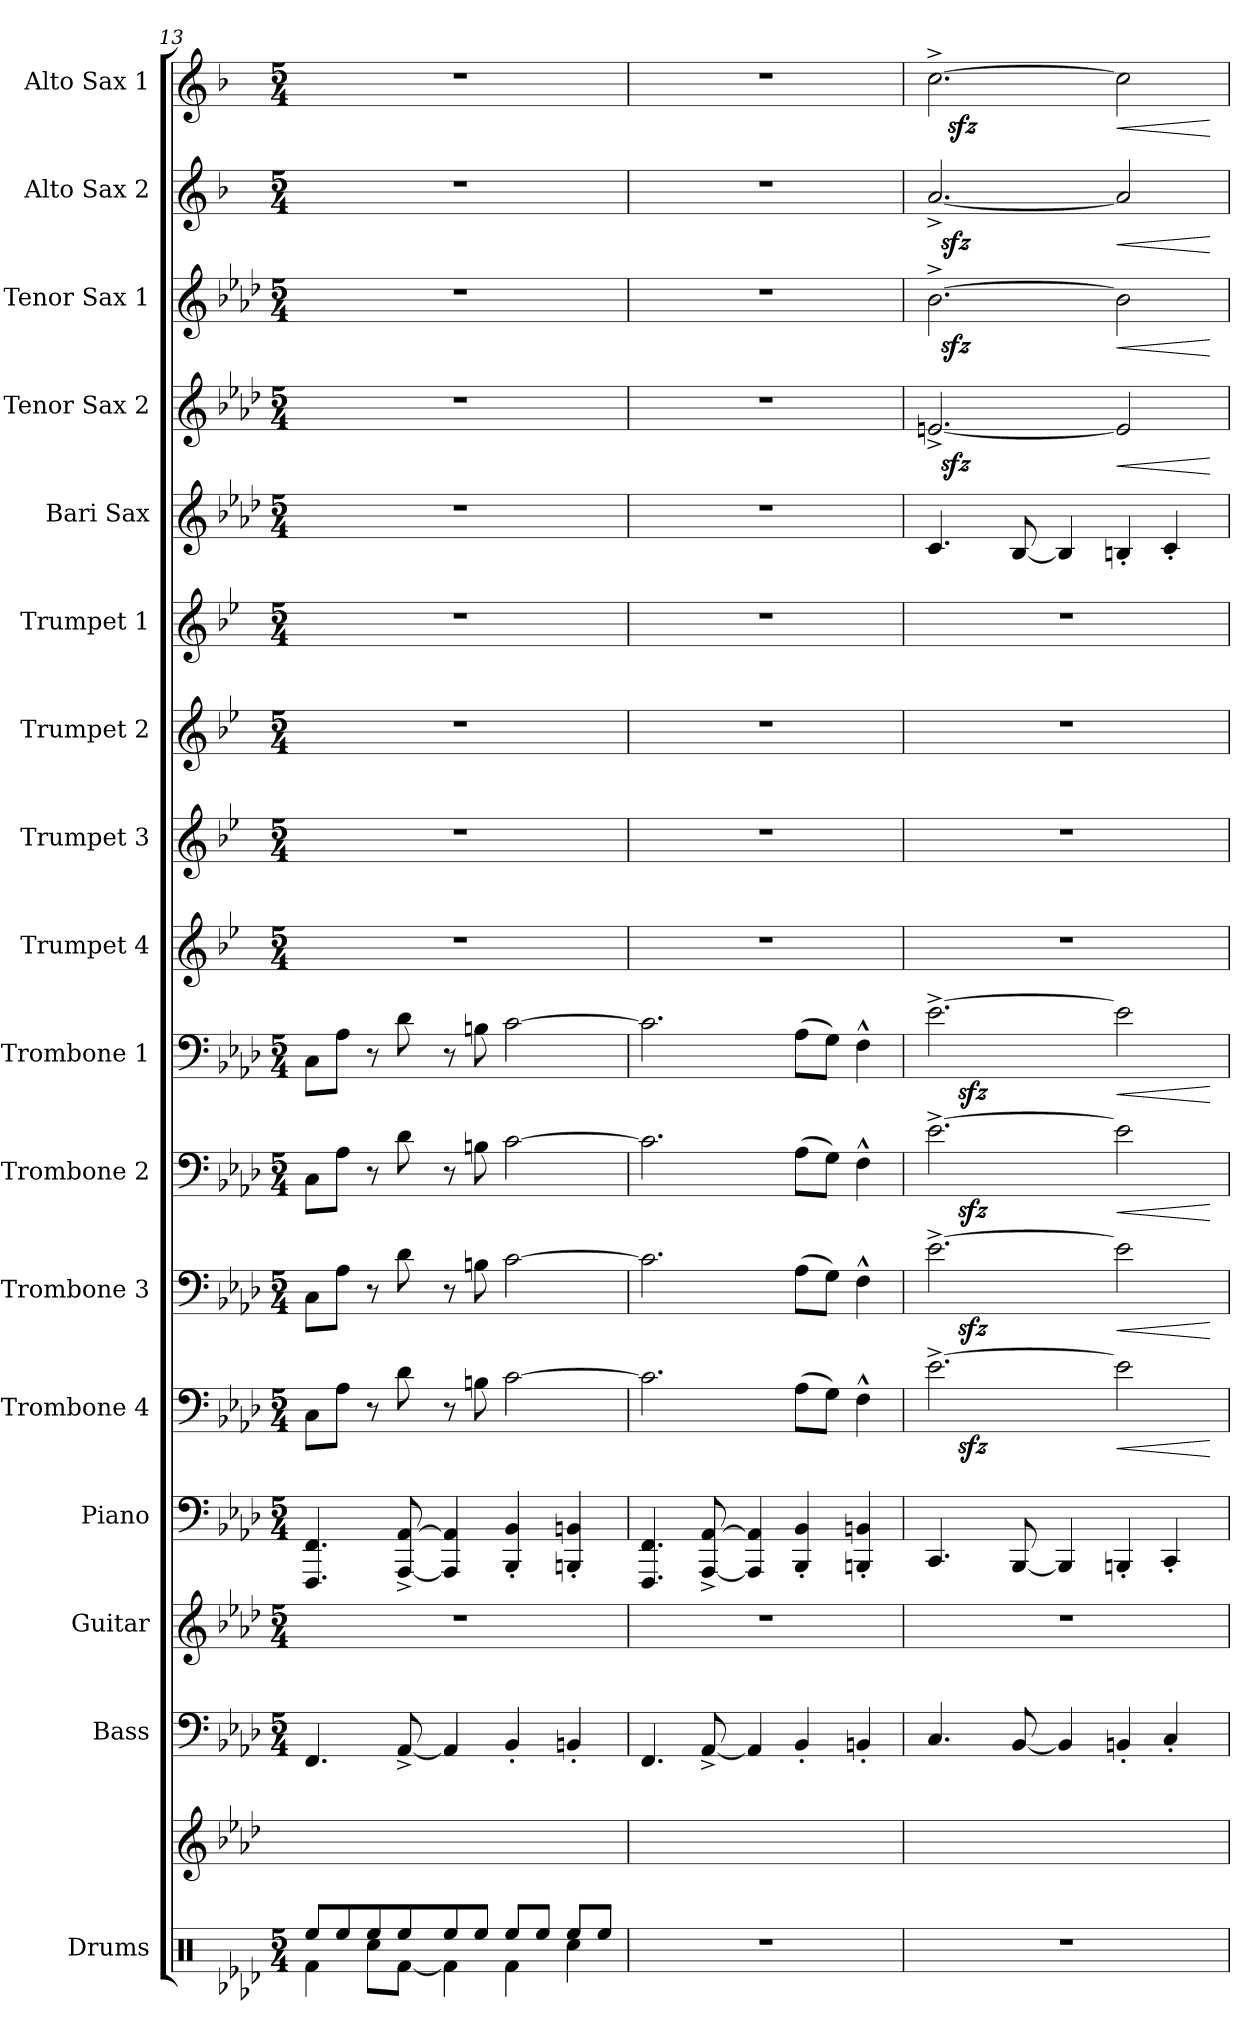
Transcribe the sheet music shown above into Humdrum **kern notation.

**kern	**kern	**kern	**kern	**kern	**kern	**dynam	**kern	**dynam	**kern	**dynam	**kern	**dynam	**kern	**kern	**kern	**kern	**kern	**kern	**dynam	**kern	**dynam	**kern	**dynam	**kern	**dynam
*part18	*part17	*part16	*part15	*part14	*part13	*part13	*part12	*part12	*part11	*part11	*part10	*part10	*part9	*part8	*part7	*part6	*part5	*part4	*part4	*part3	*part3	*part2	*part2	*part1	*part1
*staff18	*staff17	*staff16	*staff15	*staff14	*staff13	*staff13	*staff12	*staff12	*staff11	*staff11	*staff10	*staff10	*staff9	*staff8	*staff7	*staff6	*staff5	*staff4	*staff4	*staff3	*staff3	*staff2	*staff2	*staff1	*staff1
*I"Drums	*	*I"Bass	*I"Guitar	*I"Piano	*I"Trombone 4	*	*I"Trombone 3	*	*I"Trombone 2	*	*I"Trombone 1	*	*I"Trumpet 4	*I"Trumpet 3	*I"Trumpet 2	*I"Trumpet 1	*I"Bari Sax	*I"Tenor Sax 2	*	*I"Tenor Sax 1	*	*I"Alto Sax 2	*	*I"Alto Sax 1	*
*	*	*	*I'Gtr.	*I'Pno	*I'Trb	*	*I'Trb	*	*I'Trb	*	*I'Trb	*	*I'Tpt	*	*I'Tpt	*I'Tpt	*	*I'T Sax	*	*I'T Sax	*	*I'A Sax	*	*I'A Sax	*
*clefX	*clefG2	*clefF4	*clefG2	*clefF4	*clefF4	*	*clefF4	*	*clefF4	*	*clefF4	*	*clefG2	*clefG2	*clefG2	*clefG2	*clefG2	*clefG2	*	*clefG2	*	*clefG2	*	*clefG2	*
*	*	*ITrd7c12	*ITrd7c12	*	*	*	*	*	*	*	*	*	*ITrd1c2	*ITrd1c2	*ITrd1c2	*ITrd1c2	*ITrd12c21	*ITrd8c14	*	*ITrd8c14	*	*ITrd5c9	*	*ITrd5c9	*
*k[b-e-a-d-]	*k[b-e-a-d-]	*k[b-e-a-d-]	*k[b-e-a-d-]	*k[b-e-a-d-]	*k[b-e-a-d-]	*	*k[b-e-a-d-]	*	*k[b-e-a-d-]	*	*k[b-e-a-d-]	*	*k[b-e-a-d-]	*k[b-e-a-d-]	*k[b-e-a-d-]	*k[b-e-a-d-]	*k[b-e-a-d-]	*k[b-e-a-d-]	*	*k[b-e-a-d-]	*	*k[b-e-a-d-]	*	*k[b-e-a-d-]	*
*A-:	*A-:	*A-:	*A-:	*A-:	*A-:	*	*A-:	*	*A-:	*	*A-:	*	*A-:	*A-:	*A-:	*A-:	*A-:	*A-:	*	*A-:	*	*A-:	*	*A-:	*
*M5/4	*	*M5/4	*M5/4	*M5/4	*M5/4	*	*M5/4	*	*M5/4	*	*M5/4	*	*M5/4	*M5/4	*M5/4	*M5/4	*M5/4	*M5/4	*	*M5/4	*	*M5/4	*	*M5/4	*
=13	=13	=13	=13	=13	=13	=13	=13	=13	=13	=13	=13	=13	=13	=13	=13	=13	=13	=13	=13	=13	=13	=13	=13	=13	=13
*^	*	*	*	*	*	*	*	*	*	*	*	*	*	*	*	*	*	*	*	*	*	*	*	*	*
8Ree/L	4Rf\	1ryy	4.FFF/	4%5r	4.FFF/ 4.FF/	8C\L	.	8C\L	.	8C\L	.	8C\L	.	4%5r	4%5r	4%5r	4%5r	4%5r	4%5r	.	4%5r	.	4%5r	.	4%5r	.
8Ree/	.	.	.	.	.	8A-\J	.	8A-\J	.	8A-\J	.	8A-\J	.	.	.	.	.	.	.	.	.	.	.	.	.	.
8Ree/	8Rcc\L	.	.	.	.	8r	.	8r	.	8r	.	8r	.	.	.	.	.	.	.	.	.	.	.	.	.	.
8Ree/	[<8Rf\J	.	[8AAA-^</	.	[8AAA-/^< [8AA-/^<	8d-i\	.	8d-i\	.	8d-i\	.	8d-i\	.	.	.	.	.	.	.	.	.	.	.	.	.	.
8Ree/	4Rf\]	.	4AAA-/]	.	4AAA-/] 4AA-/]	8r	.	8r	.	8r	.	8r	.	.	.	.	.	.	.	.	.	.	.	.	.	.
8Ree/J	.	.	.	.	.	8Bn\	.	8Bn\	.	8Bn\	.	8Bn\	.	.	.	.	.	.	.	.	.	.	.	.	.	.
8Ree/L	4Rf\	.	4BBB-'</	.	4BBB-/'< 4BB-/'<	[2c\	.	[2c\	.	[2c\	.	[2c\	.	.	.	.	.	.	.	.	.	.	.	.	.	.
8Ree/J	.	.	.	.	.	.	.	.	.	.	.	.	.	.	.	.	.	.	.	.	.	.	.	.	.	.
8Ree/L	4Rcc\	4ryy	4BBBn'</	.	4BBBn/'< 4BBn/'<	.	.	.	.	.	.	.	.	.	.	.	.	.	.	.	.	.	.	.	.	.
8Ree/J	.	.	.	.	.	.	.	.	.	.	.	.	.	.	.	.	.	.	.	.	.	.	.	.	.	.
*v	*v	*	*	*	*	*	*	*	*	*	*	*	*	*	*	*	*	*	*	*	*	*	*	*	*	*
=14	=14	=14	=14	=14	=14	=14	=14	=14	=14	=14	=14	=14	=14	=14	=14	=14	=14	=14	=14	=14	=14	=14	=14	=14	=14
4%5r	1ryy	4.FFF/	4%5r	4.FFF/ 4.FF/	2.c\]	.	2.c\]	.	2.c\]	.	2.c\]	.	4%5r	4%5r	4%5r	4%5r	4%5r	4%5r	.	4%5r	.	4%5r	.	4%5r	.
.	.	[8AAA-^</	.	[8AAA-/^< [8AA-/^<	.	.	.	.	.	.	.	.	.	.	.	.	.	.	.	.	.	.	.	.	.
.	.	4AAA-/]	.	4AAA-/] 4AA-/]	.	.	.	.	.	.	.	.	.	.	.	.	.	.	.	.	.	.	.	.	.
.	.	4BBB-'</	.	4BBB-/'< 4BB-/'<	(>8A-\L	.	(>8A-\L	.	(>8A-\L	.	(>8A-\L	.	.	.	.	.	.	.	.	.	.	.	.	.	.
.	.	.	.	.	8G\J)	.	8G\J)	.	8G\J)	.	8G\J)	.	.	.	.	.	.	.	.	.	.	.	.	.	.
.	4ryy	4BBBn'</	.	4BBBn/'< 4BBn/'<	4F^^>\	.	4F^^>\	.	4F^^>\	.	4F^^>\	.	.	.	.	.	.	.	.	.	.	.	.	.	.
=15	=15	=15	=15	=15	=15	=15	=15	=15	=15	=15	=15	=15	=15	=15	=15	=15	=15	=15	=15	=15	=15	=15	=15	=15	=15
*	*	*	*	*	*^	*	*^	*	*^	*	*^	*	*	*	*	*	*	*^	*	*^	*	*^	*	*^	*
4%5r	1ryy	4.CC/	4%5r	4.CC/	[2.e-^>\	16ryy	.	[2.e-^>\	16ryy	.	[2.e-^>\	16ryy	.	[2.e-^>\	16ryy	.	4%5r	4%5r	4%5r	4%5r	4.C/	[2.En^</	32ryy	.	[2.B-^>\	32ryy	.	[2.c^</	32ryy	.	[2.e-^>\	24ryy	.
!	!	!	!	!	!	!	!	!	!	!	!	!	!	!	!	!	!	!	!	!	!	!	!	!LO:DY:b	!	!	!LO:DY:b	!	!	!LO:DY:b	!	!	!
.	.	.	.	.	.	.	.	.	.	.	.	.	.	.	.	.	.	.	.	.	.	.	1ryy	sfz	.	1ryy	sfz	.	1ryy	sfz	.	.	.
!	!	!	!	!	!	!	!	!	!	!	!	!	!	!	!	!	!	!	!	!	!	!	!	!	!	!	!	!	!	!	!	!	!LO:DY:b
.	.	.	.	.	.	.	.	.	.	.	.	.	.	.	.	.	.	.	.	.	.	.	.	.	.	.	.	.	.	.	.	3%2ryy	sfz
!	!	!	!	!	!	!	!LO:DY:b	!	!	!LO:DY:b	!	!	!LO:DY:b	!	!	!LO:DY:b	!	!	!	!	!	!	!	!	!	!	!	!	!	!	!	!	!
.	.	.	.	.	.	1ryy	sfz	.	1ryy	sfz	.	1ryy	sfz	.	1ryy	sfz	.	.	.	.	.	.	.	.	.	.	.	.	.	.	.	.	.
.	.	[8BBB-/	.	[8BBB-/	.	.	.	.	.	.	.	.	.	.	.	.	.	.	.	.	[8BB-/	.	.	.	.	.	.	.	.	.	.	.	.
.	.	4BBB-/]	.	4BBB-/]	.	.	.	.	.	.	.	.	.	.	.	.	.	.	.	.	4BB-/]	.	.	.	.	.	.	.	.	.	.	.	.
.	.	.	.	.	.	.	.	.	.	.	.	.	.	.	.	.	.	.	.	.	.	.	.	.	.	.	.	.	.	.	.	6..ryy	.
!	!	!	!	!	!	!	!LO:HP:b	!	!	!LO:HP:b	!	!	!LO:HP:b	!	!	!LO:HP:b	!	!	!	!	!	!	!	!LO:HP:b	!	!	!LO:HP:b	!	!	!LO:HP:b	!	!	!LO:HP:b
.	.	4BBBn'</	.	4BBBn'</	2e-\]	.	<	2e-\]	.	<	2e-\]	.	<	2e-\]	.	<	.	.	.	.	4BBn'</	2E/]	.	<	2B-\]	.	<	2c/]	.	<	2e-\]	.	<
.	4ryy	4CC'</	.	4CC'</	.	.	.	.	.	.	.	.	.	.	.	.	.	.	.	.	4C'</	.	.	.	.	.	.	.	.	.	.	4ryy	.
.	.	.	.	.	.	.	.	.	.	.	.	.	.	.	.	.	.	.	.	.	.	.	8..ryy	.	.	8..ryy	.	.	8..ryy	.	.	.	.
.	.	.	.	.	.	8.ryy	.	.	8.ryy	.	.	8.ryy	.	.	8.ryy	.	.	.	.	.	.	.	.	.	.	.	.	.	.	.	.	.	.
.	.	.	.	.	.	.	[	.	.	[	.	.	[	.	.	[	.	.	.	.	.	.	.	[	.	.	[	.	.	[	.	.	[
*	*	*	*	*	*v	*v	*	*	*	*	*v	*v	*	*v	*v	*	*	*	*	*	*	*v	*v	*	*v	*v	*	*v	*v	*	*v	*v	*
*	*	*	*	*	*	*	*v	*v	*	*	*	*	*	*	*	*	*	*	*	*	*	*	*	*	*	*
=	=	=	=	=	=	=	=	=	=	=	=	=	=	=	=	=	=	=	=	=	=	=	=	=	=
*-	*-	*-	*-	*-	*-	*-	*-	*-	*-	*-	*-	*-	*-	*-	*-	*-	*-	*-	*-	*-	*-	*-	*-	*-	*-
